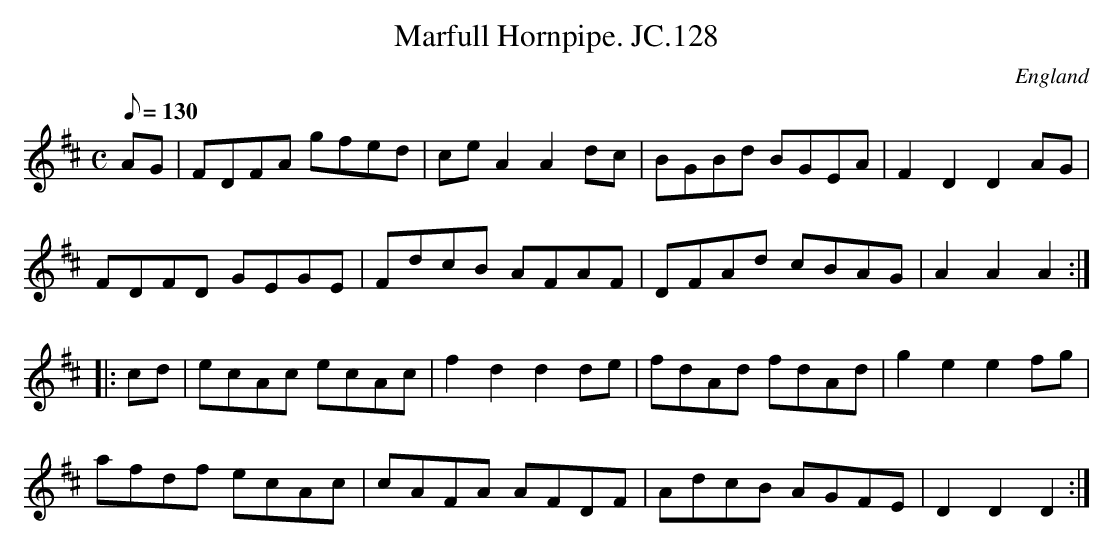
X:1
T:Marfull Hornpipe. JC.128
M:C
L:1/8
Q:130
O:England
K:D
AG|FDFA gfed|ceA2A2dc|BGBd BGEA|F2D2D2AG|!
FDFD GEGE|FdcB AFAF|DFAd cBAG|A2A2A2:|!
|:cd|ecAc ecAc|f2d2d2de|fdAd fdAd|g2e2e2fg|!
afdf ecAc|cAFA AFDF|AdcB AGFE|D2D2D2:|]
